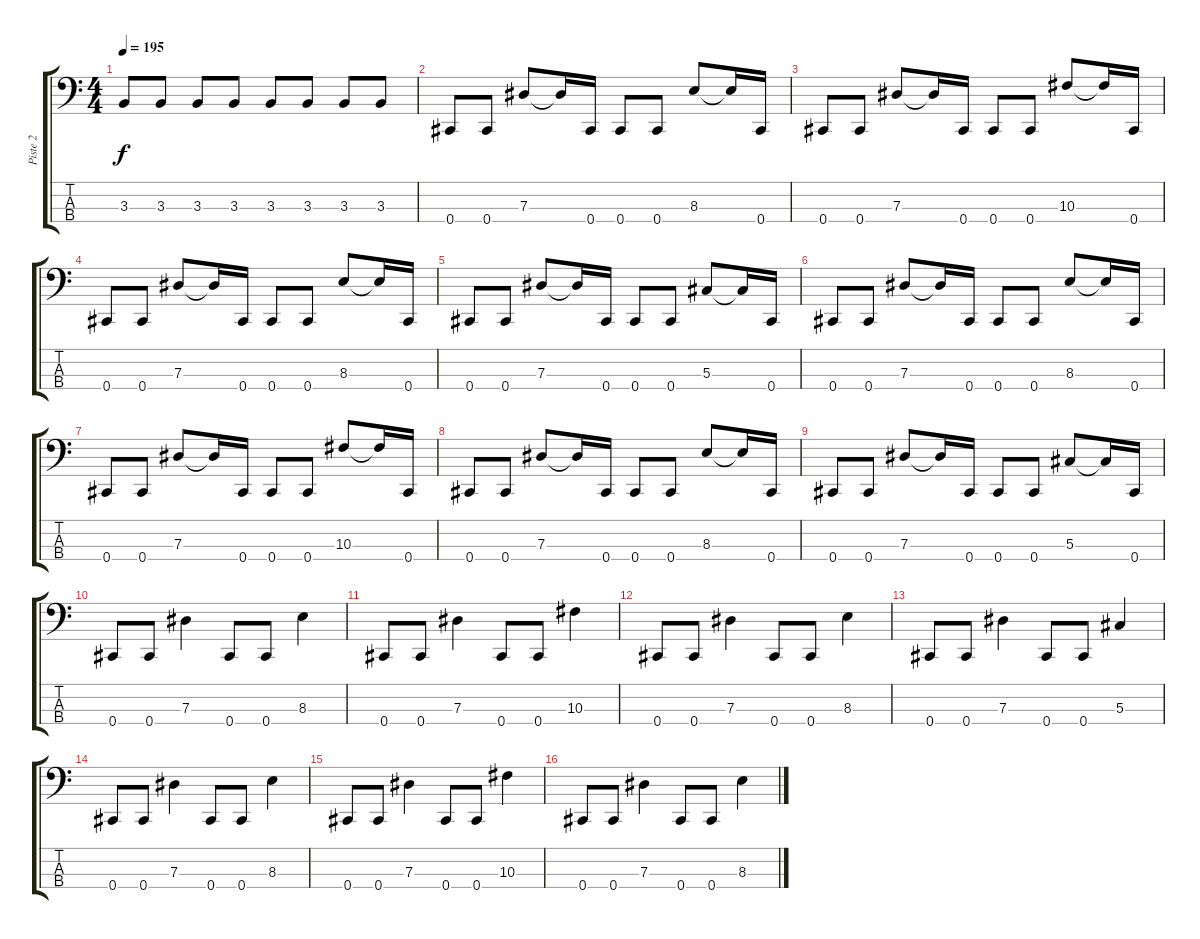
\track ("Piste 2" "Piste 2") {instrument electricbasspick}
\staff {score tabs}
\tuning (Gb2 Db2 Ab1 Db1) {hide}
\ts (4 4)
\tempo 195
\clef f4
\ks c
3.3.8{dy f} 3.3.8 3.3.8 3.3.8 3.3.8 3.3.8 3.3.8 3.3.8 |
0.4.8 0.4.8 7.3.8 7.3{t}.16 0.4.16 0.4.8 0.4.8 8.3.8 8.3{t}.16 0.4.16 |
0.4.8 0.4.8 7.3.8 7.3{t}.16 0.4.16 0.4.8 0.4.8 10.3.8 10.3{t}.16 0.4.16 |
0.4.8 0.4.8 7.3.8 7.3{t}.16 0.4.16 0.4.8 0.4.8 8.3.8 8.3{t}.16 0.4.16 |
0.4.8 0.4.8 7.3.8 7.3{t}.16 0.4.16 0.4.8 0.4.8 5.3.8 5.3{t}.16 0.4.16 |
0.4.8 0.4.8 7.3.8 7.3{t}.16 0.4.16 0.4.8 0.4.8 8.3.8 8.3{t}.16 0.4.16 |
0.4.8 0.4.8 7.3.8 7.3{t}.16 0.4.16 0.4.8 0.4.8 10.3.8 10.3{t}.16 0.4.16 |
0.4.8 0.4.8 7.3.8 7.3{t}.16 0.4.16 0.4.8 0.4.8 8.3.8 8.3{t}.16 0.4.16 |
0.4.8 0.4.8 7.3.8 7.3{t}.16 0.4.16 0.4.8 0.4.8 5.3.8 5.3{t}.16 0.4.16 |
0.4.8 0.4.8 7.3.4 0.4.8 0.4.8 8.3.4 |
0.4.8 0.4.8 7.3.4 0.4.8 0.4.8 10.3.4 |
0.4.8 0.4.8 7.3.4 0.4.8 0.4.8 8.3.4 |
0.4.8 0.4.8 7.3.4 0.4.8 0.4.8 5.3.4 |
0.4.8 0.4.8 7.3.4 0.4.8 0.4.8 8.3.4 |
0.4.8 0.4.8 7.3.4 0.4.8 0.4.8 10.3.4 |
0.4.8 0.4.8 7.3.4 0.4.8 0.4.8 8.3.4
